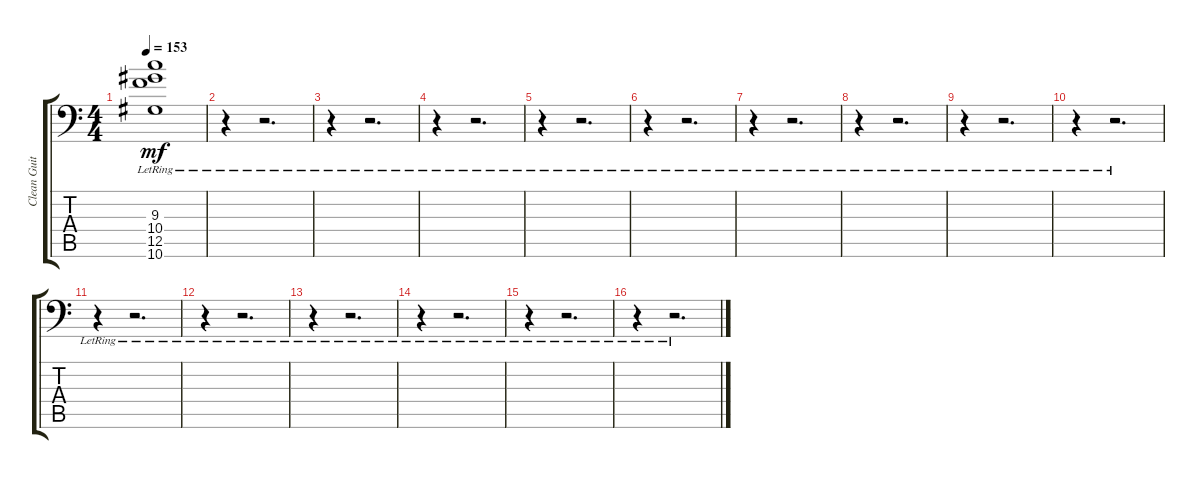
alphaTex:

\track ("Clean Guitar" "Clean Guit") {instrument electricguitarclean}
\staff {score tabs}
\tuning (C4 G3 Eb3 Bb2 F2 Bb1) {hide}
\ts (4 4)
\tempo 153
\clef f4
\ks c
(9.3{lr t} 10.4{lr t} 12.5{lr t} 10.6{lr t}).1{dy mf} |
\section ("" "")
r.4 r.2{d} |
r.4 r.2{d} |
r.4 r.2{d} |
r.4 r.2{d} |
r.4 r.2{d} |
r.4 r.2{d} |
r.4 r.2{d} |
r.4 r.2{d} |
r.4 r.2{d} |
r.4 r.2{d} |
r.4 r.2{d} |
r.4 r.2{d} |
r.4 r.2{d} |
r.4 r.2{d} |
r.4 r.2{d}
